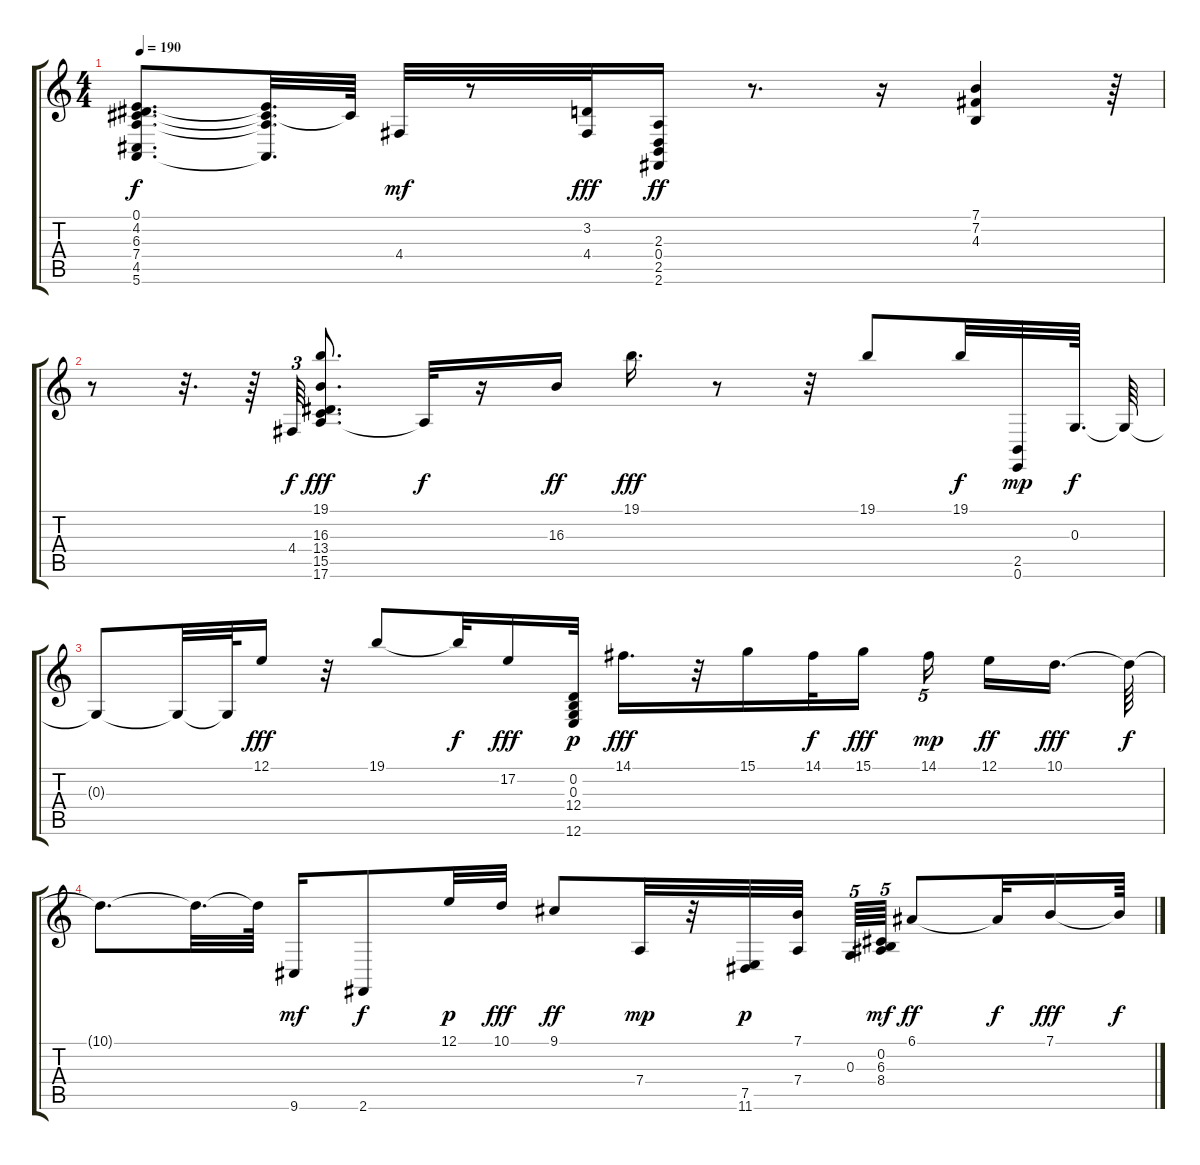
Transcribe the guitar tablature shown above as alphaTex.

\track "" {instrument acousticgrandpiano}
\staff {score tabs}
\tuning (E4 B3 G3 D3 A2 E2) {hide}
\ts (4 4)
\tempo 190
\clef g2
\ks c
(0.1{t} 4.2{t} 6.3{t} 7.4{t} 4.5{t} 5.6{t}).8{d dy f} (0.1{t} 6.3{t} 7.4{t} 5.6{t}).32{d} 6.3{t}.64 4.4.32{dy mf} r.8 (3.2 4.4).32{dy fff} (2.3 0.4 2.5 2.6).16{dy ff} r.8{d} r.16 (7.1 7.2 4.3).4 r.64 |
r.8 r.32{d} r.64 4.4.64{tu (3 2) dy f} (19.1 16.3 13.4 15.5 17.6).8{d dy fff} 17.6{t}.32{dy f} r.16 16.3.16{dy ff} 19.1.16{d dy fff} r.8 r.32 19.1.8 19.1.32{dy f} (2.5 0.6).32{dy mp} 0.3.64{d dy f} 0.3{t}.64 |
0.3{t}.8 0.3{t}.32 0.3{t}.64 12.1.16{dy fff} r.32 19.1.8 19.1{t}.32{dy f} 17.2.16{dy fff} (0.2 0.3 12.4 12.6).32{dy p} 14.1.16{d dy fff} r.32 15.1.16 14.1.32{dy f} 15.1.16{dy fff} 14.1.16{tu (5 4) dy mp} 12.1.16{dy ff} 10.1.16{d dy fff} 10.1{t}.64{dy f} |
10.1{t}.8{d} 10.1{t}.32{d} 10.1{t}.64 9.6.16{dy mf} 2.6.8{dy f} 12.1.32{dy p} 10.1.32{dy fff} 9.1.8{dy ff} 7.4.32{dy mp} r.32 (7.5 11.6).32{dy p} (7.1 7.4).32 0.3.64{tu (5 4)} (0.2 6.3 8.4).64{tu (5 4) dy mf} 6.1.8{dy ff} 6.1{t}.32{dy f} 7.1.16{dy fff} 7.1{t}.64{dy f}
